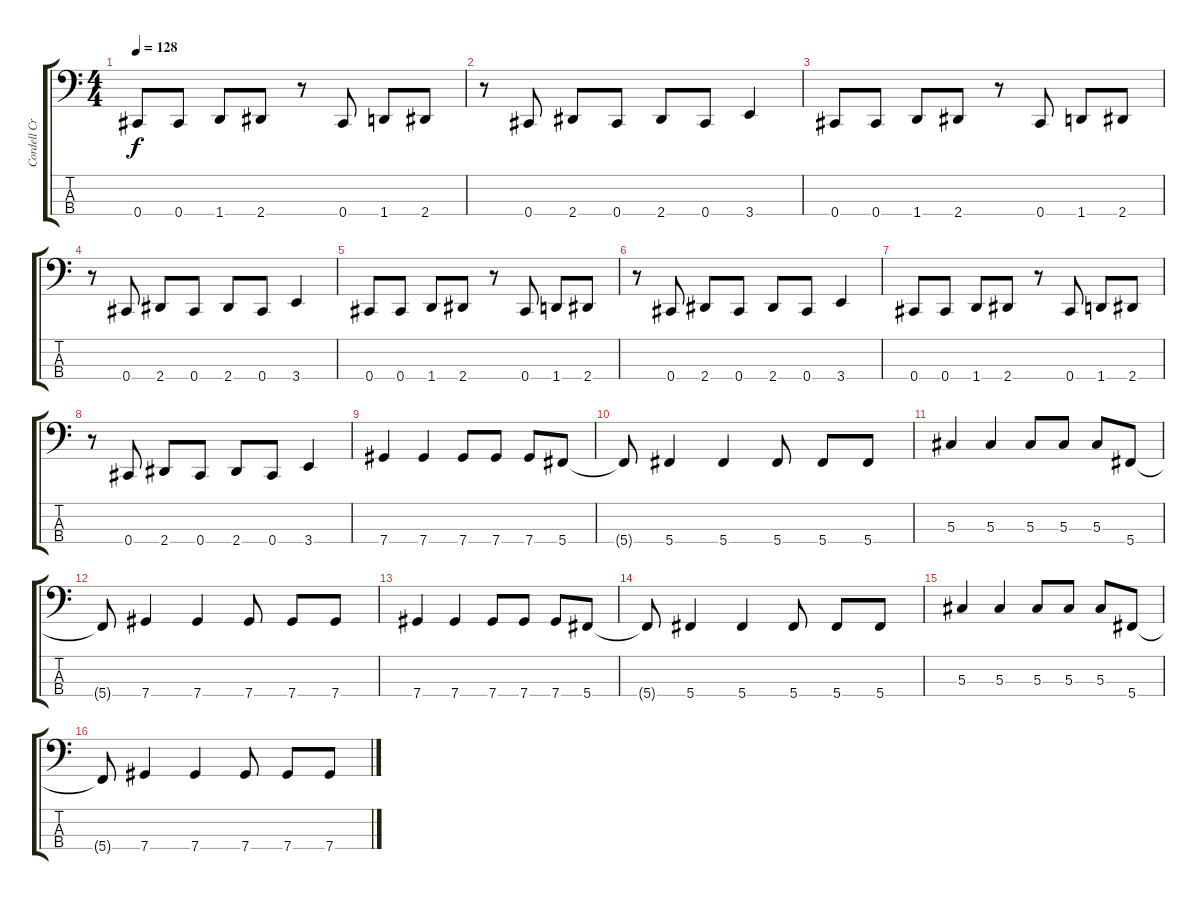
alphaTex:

\track ("Cordell Crockett (bass)" "Cordell Cr") {instrument acousticguitarsteel}
\staff {score tabs}
\tuning (Gb2 Db2 Ab1 Db1) {hide}
\ts (4 4)
\tempo 128
\clef f4
\ks c
0.4.8{dy f} 0.4.8 1.4.8 2.4.8 r.8 0.4.8 1.4.8 2.4.8 |
r.8 0.4.8 2.4.8 0.4.8 2.4.8 0.4.8 3.4.4 |
0.4.8 0.4.8 1.4.8 2.4.8 r.8 0.4.8 1.4.8 2.4.8 |
r.8 0.4.8 2.4.8 0.4.8 2.4.8 0.4.8 3.4.4 |
0.4.8 0.4.8 1.4.8 2.4.8 r.8 0.4.8 1.4.8 2.4.8 |
r.8 0.4.8 2.4.8 0.4.8 2.4.8 0.4.8 3.4.4 |
0.4.8 0.4.8 1.4.8 2.4.8 r.8 0.4.8 1.4.8 2.4.8 |
r.8 0.4.8 2.4.8 0.4.8 2.4.8 0.4.8 3.4.4 |
7.4.4 7.4.4 7.4.8 7.4.8 7.4.8 5.4.8 |
5.4{t}.8 5.4.4 5.4.4 5.4.8 5.4.8 5.4.8 |
5.3.4 5.3.4 5.3.8 5.3.8 5.3.8 5.4.8 |
5.4{t}.8 7.4.4 7.4.4 7.4.8 7.4.8 7.4.8 |
7.4.4 7.4.4 7.4.8 7.4.8 7.4.8 5.4.8 |
5.4{t}.8 5.4.4 5.4.4 5.4.8 5.4.8 5.4.8 |
5.3.4 5.3.4 5.3.8 5.3.8 5.3.8 5.4.8 |
5.4{t}.8 7.4.4 7.4.4 7.4.8 7.4.8 7.4.8
